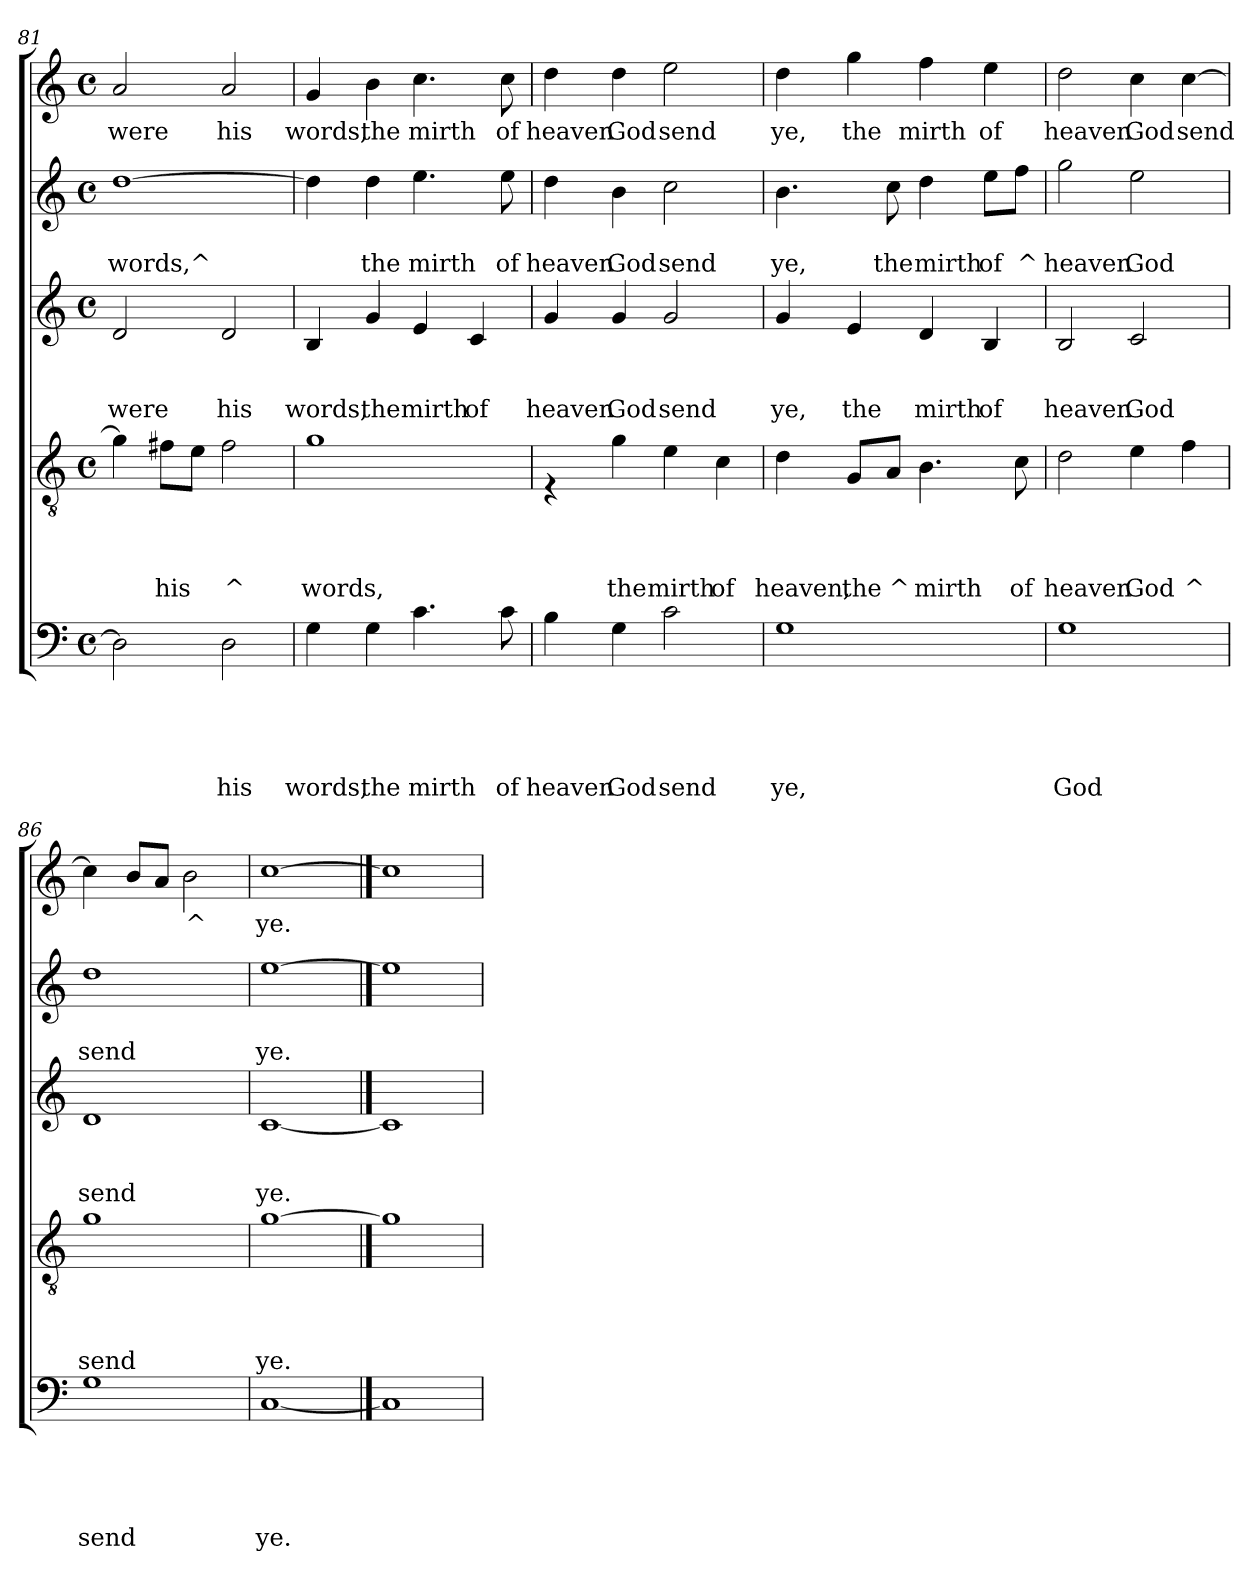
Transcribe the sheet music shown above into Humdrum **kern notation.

**kern	**text	**text	**text	**text	**text	**kern	**text	**text	**text	**text	**kern	**text	**text	**text	**kern	**text	**text	**kern	**text
*part5	*part5	*part5	*part5	*part5	*part5	*part4	*part4	*part4	*part4	*part4	*part3	*part3	*part3	*part3	*part2	*part2	*part2	*part1	*part1
*staff5	*staff5	*staff5	*staff5	*staff5	*staff5	*staff4	*staff4	*staff4	*staff4	*staff4	*staff3	*staff3	*staff3	*staff3	*staff2	*staff2	*staff2	*staff1	*staff1
!!LO:PB:g=z
*clefF4	*	*	*	*	*	*clefGv2	*	*	*	*	*clefG2	*	*	*	*clefG2	*	*	*clefG2	*
*k[]	*	*	*	*	*	*k[]	*	*	*	*	*k[]	*	*	*	*k[]	*	*	*k[]	*
*C:	*	*	*	*	*	*C:	*	*	*	*	*C:	*	*	*	*C:	*	*	*C:	*
*M4/4	*	*	*	*	*	*M4/4	*	*	*	*	*M4/4	*	*	*	*M4/4	*	*	*M4/4	*
*met(c)	*	*	*	*	*	*met(c)	*	*	*	*	*met(c)	*	*	*	*met(c)	*	*	*met(c)	*
=81	=81	=81	=81	=81	=81	=81	=81	=81	=81	=81	=81	=81	=81	=81	=81	=81	=81	=81	=81
!	!	!	!	!	!	!	!	!	!	!	!	!	!	!LO:LY:b	!	!	!LO:LY:b	!	!LO:LY:b
2D\]	.	.	.	.	.	4g\]	.	.	.	.	2d/	.	.	were	[>1dd	.	words,^	2a/	were
!	!	!	!	!	!	!	!	!	!	!LO:LY:b	!	!	!	!	!	!	!	!	!
.	.	.	.	.	.	8f#X\L	.	.	.	his	.	.	.	.	.	.	.	.	.
.	.	.	.	.	.	8e\J	.	.	.	.	.	.	.	.	.	.	.	.	.
!	!	!	!	!	!LO:LY:b	!	!	!	!	!LO:LY:b	!	!	!	!LO:LY:b	!	!	!	!	!LO:LY:b
2D\	.	.	.	.	his	2f#\	.	.	.	^	2d/	.	.	his	.	.	.	2a/	his
=82	=82	=82	=82	=82	=82	=82	=82	=82	=82	=82	=82	=82	=82	=82	=82	=82	=82	=82	=82
!	!	!	!	!	!LO:LY:b	!	!	!	!	!LO:LY:b	!	!	!	!LO:LY:b	!	!	!	!	!LO:LY:b
4G\	.	.	.	.	words,	1g	.	.	.	words,	4B/	.	.	words,	4dd\]	.	.	4g/	words,
!	!	!	!	!	!LO:LY:b	!	!	!	!	!	!	!	!	!LO:LY:b	!	!	!LO:LY:b	!	!LO:LY:b
4G\	.	.	.	.	the	.	.	.	.	.	4g/	.	.	the	4dd\	.	the	4b\	the
!	!	!	!	!	!LO:LY:b	!	!	!	!	!	!	!	!	!LO:LY:b	!	!	!LO:LY:b	!	!LO:LY:b
4.c\	.	.	.	.	mirth	.	.	.	.	.	4e/	.	.	mirth	4.ee\	.	mirth	4.cc\	mirth
!	!	!	!	!	!	!	!	!	!	!	!	!	!	!LO:LY:b	!	!	!	!	!
.	.	.	.	.	.	.	.	.	.	.	4c/	.	.	of	.	.	.	.	.
!	!	!	!	!	!LO:LY:b	!	!	!	!	!	!	!	!	!	!	!	!LO:LY:b	!	!LO:LY:b
8c\	.	.	.	.	of	.	.	.	.	.	.	.	.	.	8ee\	.	of	8cc\	of
=83	=83	=83	=83	=83	=83	=83	=83	=83	=83	=83	=83	=83	=83	=83	=83	=83	=83	=83	=83
!	!	!	!	!	!LO:LY:b	!	!	!	!	!	!	!	!	!LO:LY:b	!	!	!LO:LY:b	!	!LO:LY:b
4B\	.	.	.	.	heaven	4rE	.	.	.	.	4g/	.	.	heaven	4dd\	.	heaven	4dd\	heaven
!	!	!	!	!	!LO:LY:b	!	!	!	!	!LO:LY:b	!	!	!	!LO:LY:b	!	!	!LO:LY:b	!	!LO:LY:b
4G\	.	.	.	.	God	4g\	.	.	.	the	4g/	.	.	God	4b\	.	God	4dd\	God
!	!	!	!	!	!LO:LY:b	!	!	!	!	!LO:LY:b	!	!	!	!LO:LY:b	!	!	!LO:LY:b	!	!LO:LY:b
2c\	.	.	.	.	send	4e\	.	.	.	mirth	2g/	.	.	send	2cc\	.	send	2ee\	send
!	!	!	!	!	!	!	!	!	!	!LO:LY:b	!	!	!	!	!	!	!	!	!
.	.	.	.	.	.	4c\	.	.	.	of	.	.	.	.	.	.	.	.	.
=84	=84	=84	=84	=84	=84	=84	=84	=84	=84	=84	=84	=84	=84	=84	=84	=84	=84	=84	=84
!	!	!	!	!	!LO:LY:b	!	!	!	!	!LO:LY:b	!	!	!	!LO:LY:b	!	!	!LO:LY:b	!	!LO:LY:b
1G	.	.	.	.	ye,	4d\	.	.	.	heaven,	4g/	.	.	ye,	4.b\	.	ye,	4dd\	ye,
!	!	!	!	!	!	!	!	!	!	!LO:LY:b	!	!	!	!LO:LY:b	!	!	!	!	!LO:LY:b
.	.	.	.	.	.	8G/L	.	.	.	the	4e/	.	.	the	.	.	.	4gg\	the
!	!	!	!	!	!	!	!	!	!	!LO:LY:b	!	!	!	!	!	!	!LO:LY:b	!	!
.	.	.	.	.	.	8A/J	.	.	.	^	.	.	.	.	8cc\	.	the	.	.
!	!	!	!	!	!	!	!	!	!	!LO:LY:b	!	!	!	!LO:LY:b	!	!	!LO:LY:b	!	!LO:LY:b
.	.	.	.	.	.	4.B\	.	.	.	mirth	4d/	.	.	mirth	4dd\	.	mirth	4ff\	mirth
!	!	!	!	!	!	!	!	!	!	!	!	!	!	!LO:LY:b	!	!	!LO:LY:b	!	!LO:LY:b
.	.	.	.	.	.	.	.	.	.	.	4B/	.	.	of	8ee\L	.	of	4ee\	of
!	!	!	!	!	!	!	!	!	!	!LO:LY:b	!	!	!	!	!	!	!LO:LY:b	!	!
.	.	.	.	.	.	8c\	.	.	.	of	.	.	.	.	8ff\J	.	^	.	.
=85	=85	=85	=85	=85	=85	=85	=85	=85	=85	=85	=85	=85	=85	=85	=85	=85	=85	=85	=85
!	!	!	!	!	!LO:LY:b	!	!	!	!	!LO:LY:b	!	!	!	!LO:LY:b	!	!	!LO:LY:b	!	!LO:LY:b
1G	.	.	.	.	God	2d\	.	.	.	heaven	2B/	.	.	heaven	2gg\	.	heaven	2dd\	heaven
!	!	!	!	!	!	!	!	!	!	!LO:LY:b	!	!	!	!LO:LY:b	!	!	!LO:LY:b	!	!LO:LY:b
.	.	.	.	.	.	4e\	.	.	.	God	2c/	.	.	God	2ee\	.	God	4cc\	God
!	!	!	!	!	!	!	!	!	!	!LO:LY:b	!	!	!	!	!	!	!	!	!LO:LY:b
.	.	.	.	.	.	4f\	.	.	.	^	.	.	.	.	.	.	.	[>4cc\	send
!!LO:LB:g=z
=86	=86	=86	=86	=86	=86	=86	=86	=86	=86	=86	=86	=86	=86	=86	=86	=86	=86	=86	=86
!	!	!	!	!	!LO:LY:b	!	!	!	!	!LO:LY:b	!	!	!	!LO:LY:b	!	!	!LO:LY:b	!	!
1G	.	.	.	.	send	1g	.	.	.	send	1d	.	.	send	1dd	.	send	4cc\]	.
.	.	.	.	.	.	.	.	.	.	.	.	.	.	.	.	.	.	8b/L	.
.	.	.	.	.	.	.	.	.	.	.	.	.	.	.	.	.	.	8a/J	.
!	!	!	!	!	!	!	!	!	!	!	!	!	!	!	!	!	!	!	!LO:LY:b
.	.	.	.	.	.	.	.	.	.	.	.	.	.	.	.	.	.	2b\	^
=87	=87	=87	=87	=87	=87	=87	=87	=87	=87	=87	=87	=87	=87	=87	=87	=87	=87	=87	=87
!	!	!	!	!	!LO:LY:b	!	!	!	!	!LO:LY:b	!	!	!	!LO:LY:b	!	!	!LO:LY:b	!	!LO:LY:b
[1C	.	.	.	.	ye.	[1g	.	.	.	ye.	[1c	.	.	ye.	[1ee	.	ye.	[1cc	ye.
==88	==88	==88	==88	==88	==88	==88	==88	==88	==88	==88	==88	==88	==88	==88	==88	==88	==88	==88	==88
1C]	.	.	.	.	.	1g]	.	.	.	.	1c]	.	.	.	1ee]	.	.	1cc]	.
=	=	=	=	=	=	=	=	=	=	=	=	=	=	=	=	=	=	=	=
*-	*-	*-	*-	*-	*-	*-	*-	*-	*-	*-	*-	*-	*-	*-	*-	*-	*-	*-	*-
